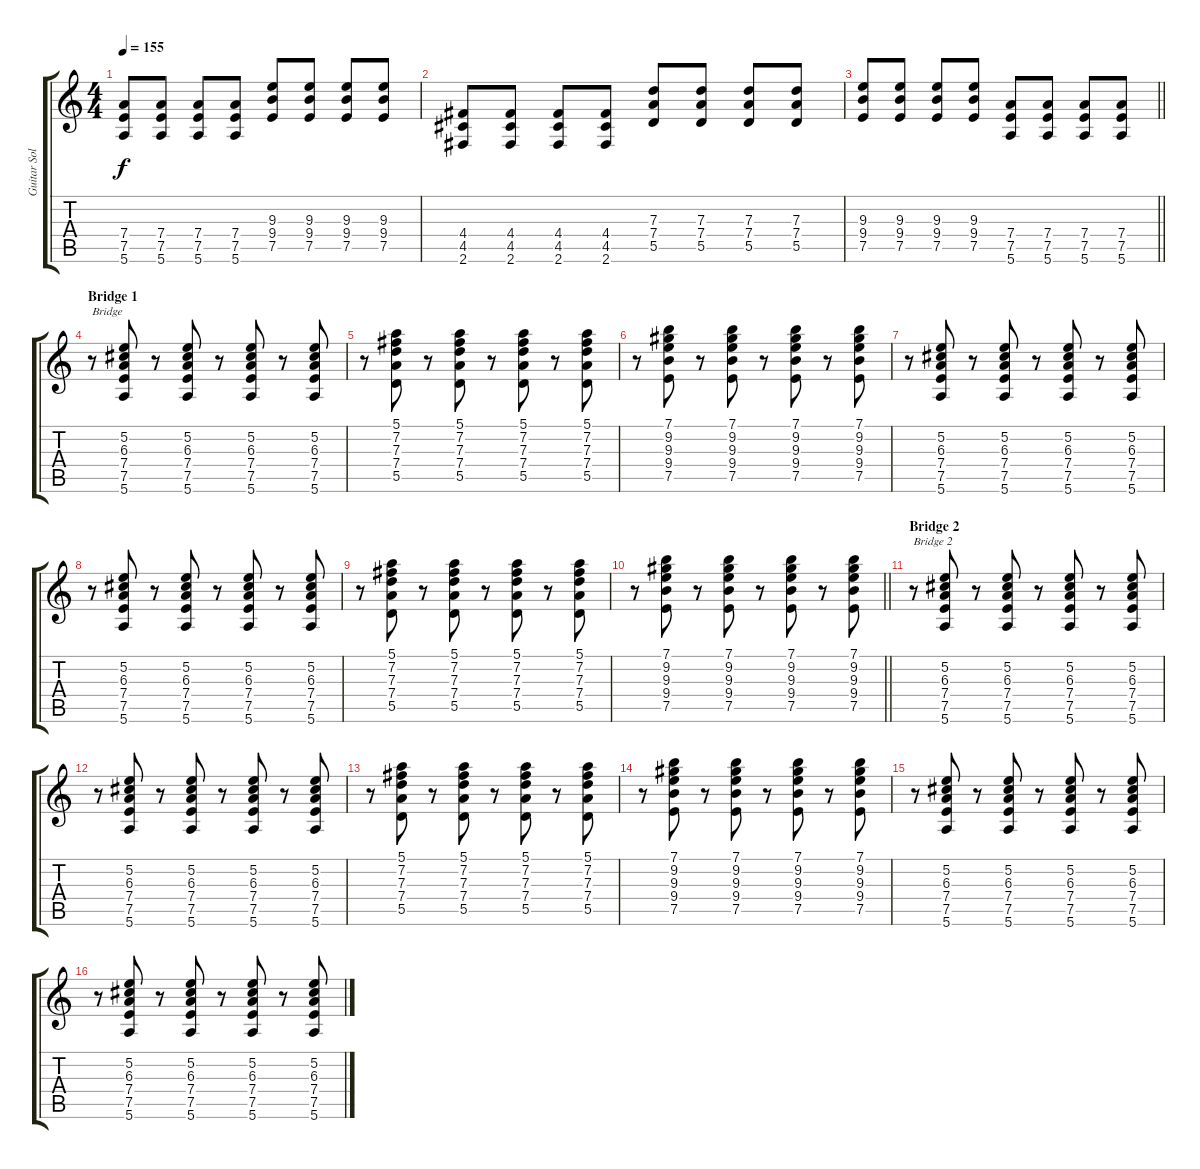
\track ("Guitar Solo" "Guitar Sol") {instrument distortionguitar}
\staff {score tabs}
\tuning (E4 B3 G3 D3 A2 E2) {hide}
\ts (4 4)
\tempo 155
\clef g2
\ks c
(7.4 7.5 5.6).8{dy f} (7.4 7.5 5.6).8 (7.4 7.5 5.6).8 (7.4 7.5 5.6).8 (9.3 9.4 7.5).8 (9.3 9.4 7.5).8 (9.3 9.4 7.5).8 (9.3 9.4 7.5).8 |
(4.4 4.5 2.6).8 (4.4 4.5 2.6).8 (4.4 4.5 2.6).8 (4.4 4.5 2.6).8 (7.3 7.4 5.5).8 (7.3 7.4 5.5).8 (7.3 7.4 5.5).8 (7.3 7.4 5.5).8 |
\barLineRight lightlight
(9.3 9.4 7.5).8 (9.3 9.4 7.5).8 (9.3 9.4 7.5).8 (9.3 9.4 7.5).8 (7.4 7.5 5.6).8 (7.4 7.5 5.6).8 (7.4 7.5 5.6).8 (7.4 7.5 5.6).8 |
\section ("" "Bridge 1")
r.8{txt "Bridge"} (5.2 6.3 7.4 7.5 5.6).8{instrument electricguitarclean} r.8 (5.2 6.3 7.4 7.5 5.6).8 r.8 (5.2 6.3 7.4 7.5 5.6).8 r.8 (5.2 6.3 7.4 7.5 5.6).8 |
r.8 (5.1 7.2 7.3 7.4 5.5).8 r.8 (5.1 7.2 7.3 7.4 5.5).8 r.8 (5.1 7.2 7.3 7.4 5.5).8 r.8 (5.1 7.2 7.3 7.4 5.5).8 |
r.8 (7.1 9.2 9.3 9.4 7.5).8 r.8 (7.1 9.2 9.3 9.4 7.5).8 r.8 (7.1 9.2 9.3 9.4 7.5).8 r.8 (7.1 9.2 9.3 9.4 7.5).8 |
r.8 (5.2 6.3 7.4 7.5 5.6).8 r.8 (5.2 6.3 7.4 7.5 5.6).8 r.8 (5.2 6.3 7.4 7.5 5.6).8 r.8 (5.2 6.3 7.4 7.5 5.6).8 |
r.8 (5.2 6.3 7.4 7.5 5.6).8 r.8 (5.2 6.3 7.4 7.5 5.6).8 r.8 (5.2 6.3 7.4 7.5 5.6).8 r.8 (5.2 6.3 7.4 7.5 5.6).8 |
r.8 (5.1 7.2 7.3 7.4 5.5).8 r.8 (5.1 7.2 7.3 7.4 5.5).8 r.8 (5.1 7.2 7.3 7.4 5.5).8 r.8 (5.1 7.2 7.3 7.4 5.5).8 |
\barLineRight lightlight
r.8 (7.1 9.2 9.3 9.4 7.5).8 r.8 (7.1 9.2 9.3 9.4 7.5).8 r.8 (7.1 9.2 9.3 9.4 7.5).8 r.8 (7.1 9.2 9.3 9.4 7.5).8 |
\section ("" "Bridge 2")
r.8{txt "Bridge 2"} (5.2 6.3 7.4 7.5 5.6).8 r.8 (5.2 6.3 7.4 7.5 5.6).8 r.8 (5.2 6.3 7.4 7.5 5.6).8 r.8 (5.2 6.3 7.4 7.5 5.6).8 |
r.8 (5.2 6.3 7.4 7.5 5.6).8 r.8 (5.2 6.3 7.4 7.5 5.6).8 r.8 (5.2 6.3 7.4 7.5 5.6).8 r.8 (5.2 6.3 7.4 7.5 5.6).8 |
r.8 (5.1 7.2 7.3 7.4 5.5).8 r.8 (5.1 7.2 7.3 7.4 5.5).8 r.8 (5.1 7.2 7.3 7.4 5.5).8 r.8 (5.1 7.2 7.3 7.4 5.5).8 |
r.8 (7.1 9.2 9.3 9.4 7.5).8 r.8 (7.1 9.2 9.3 9.4 7.5).8 r.8 (7.1 9.2 9.3 9.4 7.5).8 r.8 (7.1 9.2 9.3 9.4 7.5).8 |
r.8 (5.2 6.3 7.4 7.5 5.6).8 r.8 (5.2 6.3 7.4 7.5 5.6).8 r.8 (5.2 6.3 7.4 7.5 5.6).8 r.8 (5.2 6.3 7.4 7.5 5.6).8 |
r.8 (5.2 6.3 7.4 7.5 5.6).8 r.8 (5.2 6.3 7.4 7.5 5.6).8 r.8 (5.2 6.3 7.4 7.5 5.6).8 r.8 (5.2 6.3 7.4 7.5 5.6).8
